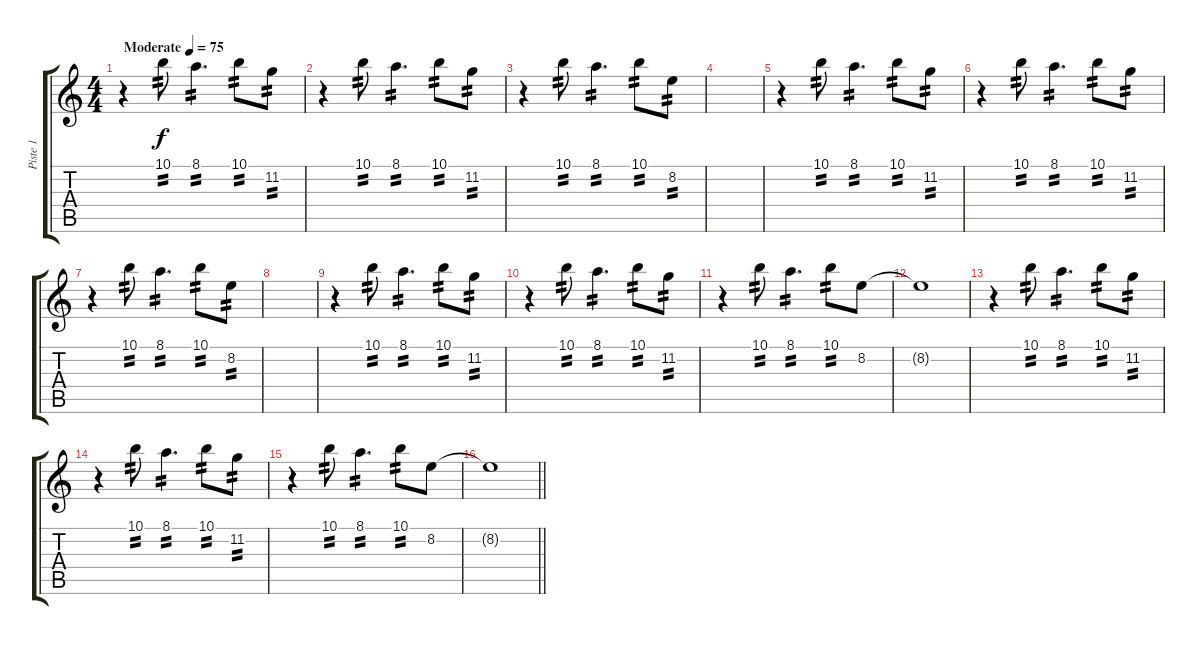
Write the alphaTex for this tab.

\track ("Piste 1" "Piste 1") {instrument distortionguitar}
\staff {score tabs}
\tuning (Db4 Ab3 E3 B2 Gb2 B1) {hide}
\ts (4 4)
\tempo (75 "Moderate")
\clef g2
\ks c
r.4{dy f volume 14 instrument electricguitarmuted} 10.1.8{tp 2} 8.1.4{d tp 2} 10.1.8{tp 2} 11.2.8{tp 2} |
r.4 10.1.8{tp 2} 8.1.4{d tp 2} 10.1.8{tp 2} 11.2.8{tp 2} |
r.4 10.1.8{tp 2} 8.1.4{d tp 2} 10.1.8{tp 2} 8.2.8{tp 2} |
|
r.4 10.1.8{tp 2} 8.1.4{d tp 2} 10.1.8{tp 2} 11.2.8{tp 2} |
r.4 10.1.8{tp 2} 8.1.4{d tp 2} 10.1.8{tp 2} 11.2.8{tp 2} |
r.4 10.1.8{tp 2} 8.1.4{d tp 2} 10.1.8{tp 2} 8.2.8{tp 2} |
|
r.4 10.1.8{tp 2} 8.1.4{d tp 2} 10.1.8{tp 2} 11.2.8{tp 2} |
r.4 10.1.8{tp 2} 8.1.4{d tp 2} 10.1.8{tp 2} 11.2.8{tp 2} |
r.4 10.1.8{tp 2} 8.1.4{d tp 2} 10.1.8{tp 2} 8.2.8 |
8.2{t}.1 |
r.4 10.1.8{tp 2} 8.1.4{d tp 2} 10.1.8{tp 2} 11.2.8{tp 2} |
r.4 10.1.8{tp 2} 8.1.4{d tp 2} 10.1.8{tp 2} 11.2.8{tp 2} |
r.4 10.1.8{tp 2} 8.1.4{d tp 2} 10.1.8{tp 2} 8.2.8 |
\barLineRight lightlight
8.2{t}.1
